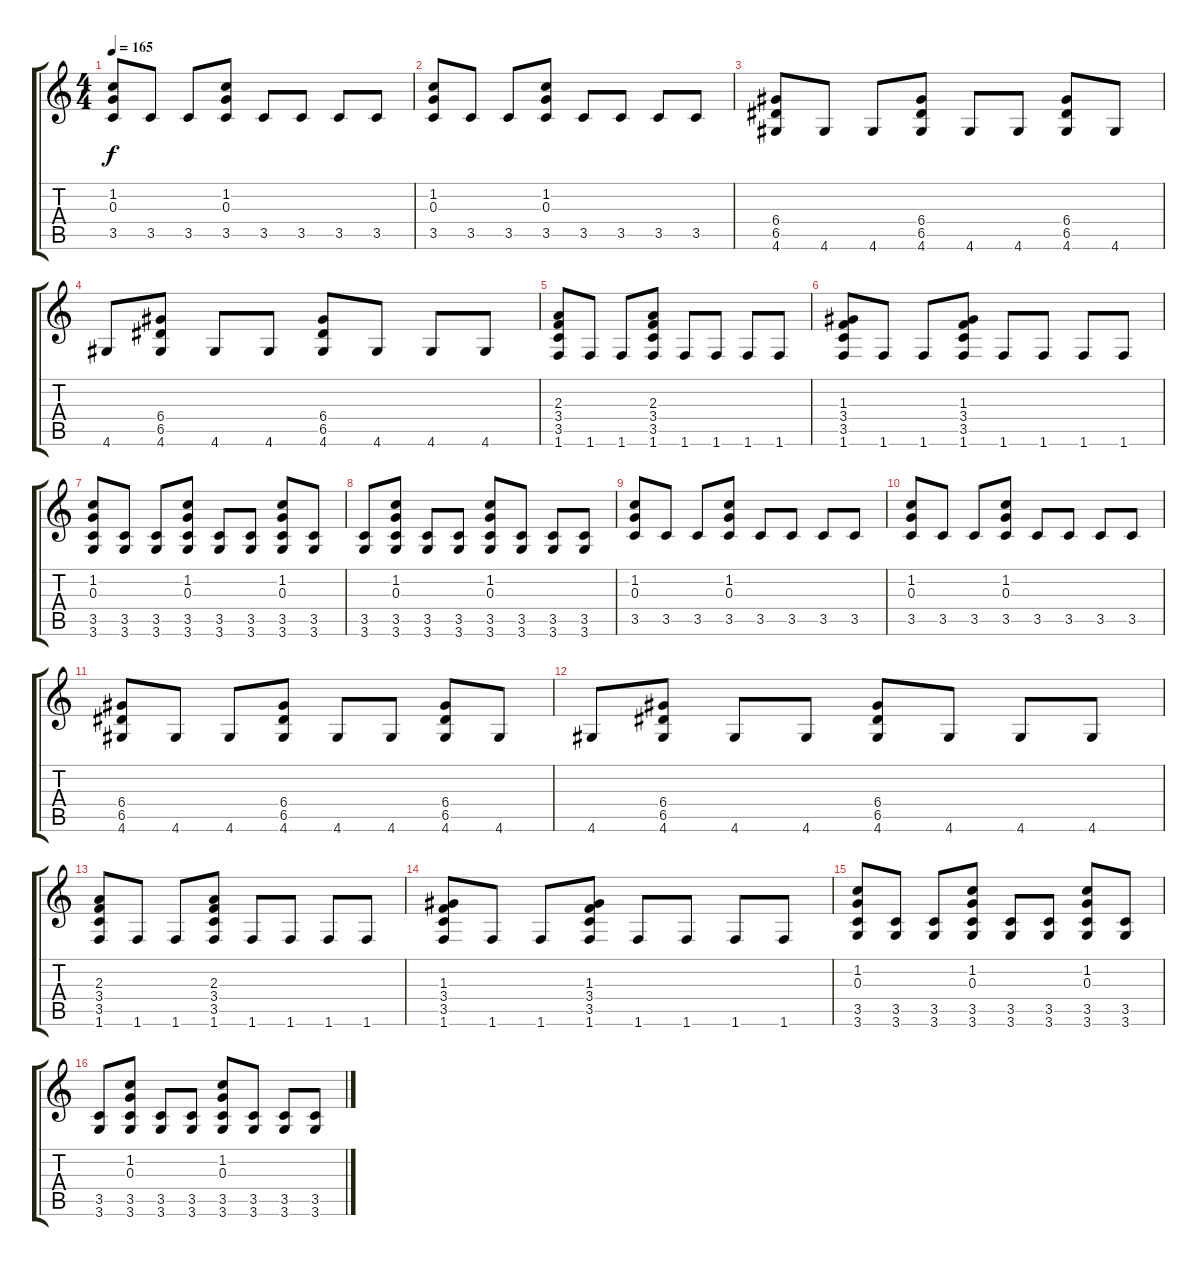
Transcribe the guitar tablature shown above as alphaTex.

\track "" {instrument distortionguitar}
\staff {score tabs}
\tuning (E4 B3 G3 D3 A2 E2) {hide}
\ts (4 4)
\tempo 165
\clef g2
\ks c
(1.2 0.3 3.5).8{dy f} 3.5.8 3.5.8 (1.2 0.3 3.5).8 3.5.8 3.5.8 3.5.8 3.5.8 |
(1.2 0.3 3.5).8 3.5.8 3.5.8 (1.2 0.3 3.5).8 3.5.8 3.5.8 3.5.8 3.5.8 |
(6.4 6.5 4.6).8 4.6.8 4.6.8 (6.4 6.5 4.6).8 4.6.8 4.6.8 (6.4 6.5 4.6).8 4.6.8 |
4.6.8 (6.4 6.5 4.6).8 4.6.8 4.6.8 (6.4 6.5 4.6).8 4.6.8 4.6.8 4.6.8 |
(2.3 3.4 3.5 1.6).8 1.6.8 1.6.8 (2.3 3.4 3.5 1.6).8 1.6.8 1.6.8 1.6.8 1.6.8 |
(1.3 3.4 3.5 1.6).8 1.6.8 1.6.8 (1.3 3.4 3.5 1.6).8 1.6.8 1.6.8 1.6.8 1.6.8 |
(1.2 0.3 3.5 3.6).8 (3.5 3.6).8 (3.5 3.6).8 (1.2 0.3 3.5 3.6).8 (3.5 3.6).8 (3.5 3.6).8 (1.2 0.3 3.5 3.6).8 (3.5 3.6).8 |
(3.5 3.6).8 (1.2 0.3 3.5 3.6).8 (3.5 3.6).8 (3.5 3.6).8 (1.2 0.3 3.5 3.6).8 (3.5 3.6).8 (3.5 3.6).8 (3.5 3.6).8 |
(1.2 0.3 3.5).8 3.5.8 3.5.8 (1.2 0.3 3.5).8 3.5.8 3.5.8 3.5.8 3.5.8 |
(1.2 0.3 3.5).8 3.5.8 3.5.8 (1.2 0.3 3.5).8 3.5.8 3.5.8 3.5.8 3.5.8 |
(6.4 6.5 4.6).8 4.6.8 4.6.8 (6.4 6.5 4.6).8 4.6.8 4.6.8 (6.4 6.5 4.6).8 4.6.8 |
4.6.8 (6.4 6.5 4.6).8 4.6.8 4.6.8 (6.4 6.5 4.6).8 4.6.8 4.6.8 4.6.8 |
(2.3 3.4 3.5 1.6).8 1.6.8 1.6.8 (2.3 3.4 3.5 1.6).8 1.6.8 1.6.8 1.6.8 1.6.8 |
(1.3 3.4 3.5 1.6).8 1.6.8 1.6.8 (1.3 3.4 3.5 1.6).8 1.6.8 1.6.8 1.6.8 1.6.8 |
(1.2 0.3 3.5 3.6).8 (3.5 3.6).8 (3.5 3.6).8 (1.2 0.3 3.5 3.6).8 (3.5 3.6).8 (3.5 3.6).8 (1.2 0.3 3.5 3.6).8 (3.5 3.6).8 |
(3.5 3.6).8 (1.2 0.3 3.5 3.6).8 (3.5 3.6).8 (3.5 3.6).8 (1.2 0.3 3.5 3.6).8 (3.5 3.6).8 (3.5 3.6).8 (3.5 3.6).8
